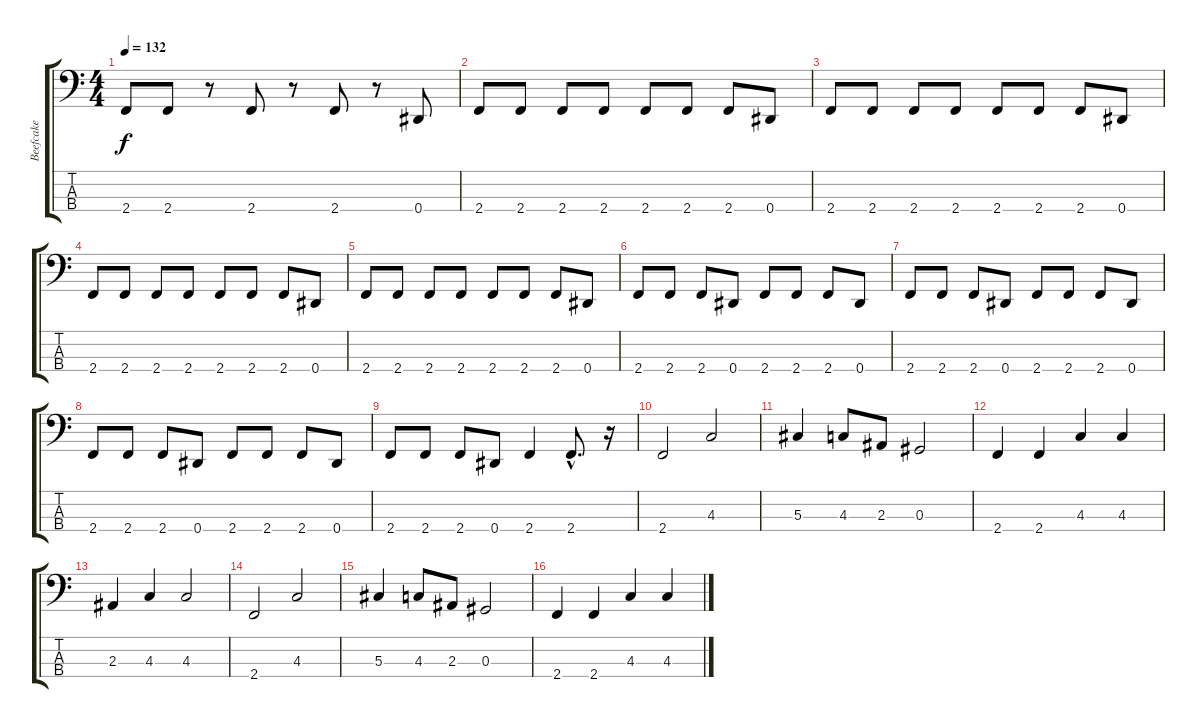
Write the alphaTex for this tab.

\track ("Beefcake" "Beefcake") {instrument electricbasspick}
\staff {score tabs}
\tuning (Gb2 Db2 Ab1 Eb1) {hide}
\ts (4 4)
\tempo 132
\clef f4
\ks c
2.4.8{dy f} 2.4.8 r.8 2.4.8 r.8 2.4.8 r.8 0.4.8 |
2.4.8 2.4.8 2.4.8 2.4.8 2.4.8 2.4.8 2.4.8 0.4.8 |
2.4.8 2.4.8 2.4.8 2.4.8 2.4.8 2.4.8 2.4.8 0.4.8 |
2.4.8 2.4.8 2.4.8 2.4.8 2.4.8 2.4.8 2.4.8 0.4.8 |
2.4.8 2.4.8 2.4.8 2.4.8 2.4.8 2.4.8 2.4.8 0.4.8 |
2.4.8 2.4.8 2.4.8 0.4.8 2.4.8 2.4.8 2.4.8 0.4.8 |
2.4.8 2.4.8 2.4.8 0.4.8 2.4.8 2.4.8 2.4.8 0.4.8 |
2.4.8 2.4.8 2.4.8 0.4.8 2.4.8 2.4.8 2.4.8 0.4.8 |
2.4.8 2.4.8 2.4.8 0.4.8 2.4.4 2.4{hac}.8{d} r.16 |
2.4.2 4.3.2 |
5.3.4 4.3.8 2.3.8 0.3.2 |
2.4.4 2.4.4 4.3.4 4.3.4 |
2.3.4 4.3.4 4.3.2 |
2.4.2 4.3.2 |
5.3.4 4.3.8 2.3.8 0.3.2 |
2.4.4 2.4.4 4.3.4 4.3.4
